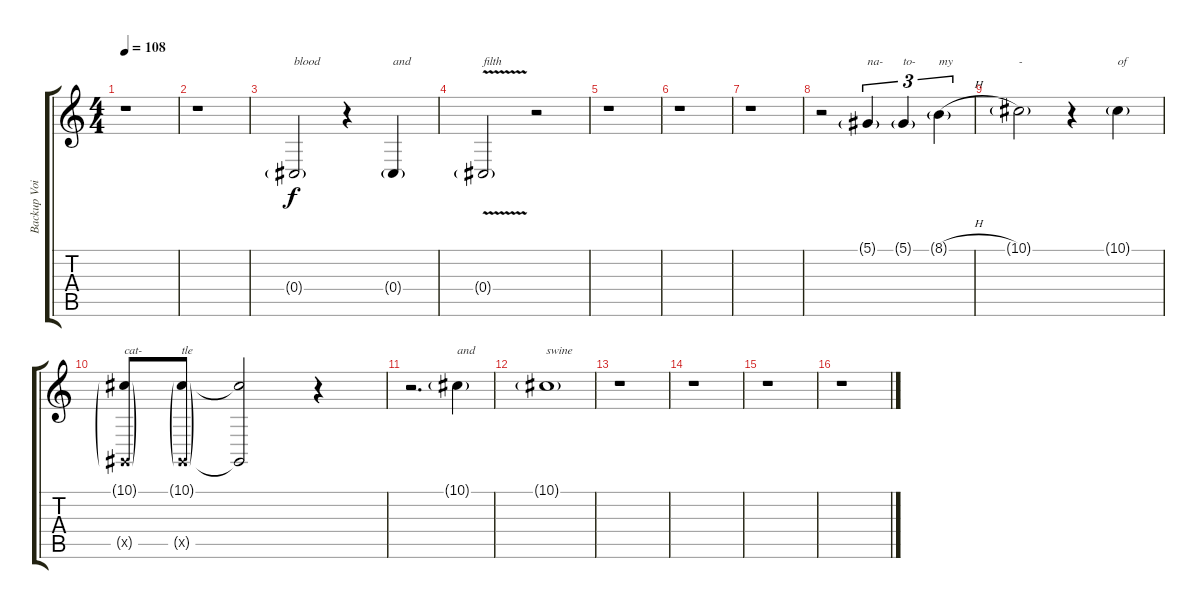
\track ("Backup Voice" "Backup Voi") {instrument lead6voice}
\staff {score tabs}
\tuning (Eb4 Bb3 Gb3 Db3 Ab2 Db2) {hide}
\ts (4 4)
\tempo 108
\clef g2
\ks c
r.1{dy f} |
r.1 |
0.4{g}.2{txt "blood"} r.4 0.4{g}.4{txt "and"} |
0.4{v g}.2{txt "filth"} r.2 |
r.1 |
r.1 |
r.1 |
r.2 5.1{g}.4{tu (3 2) txt "na-"} 5.1{g}.4{tu (3 2) txt "to-"} 8.1{h g}.4{tu (3 2) txt "my"} |
10.1{g}.2{txt "-"} r.4 10.1{g}.4{txt "of"} |
(10.1{g} 0.5{g x}).8{txt "cat-"} (10.1{g} 0.5{g x}).8{txt "tle"} (10.1{t} 0.5{t}).2 r.4 |
r.2{d} 10.1{g}.4{txt "and"} |
10.1{g}.1{txt "swine"} |
r.1 |
r.1 |
r.1 |
r.1
